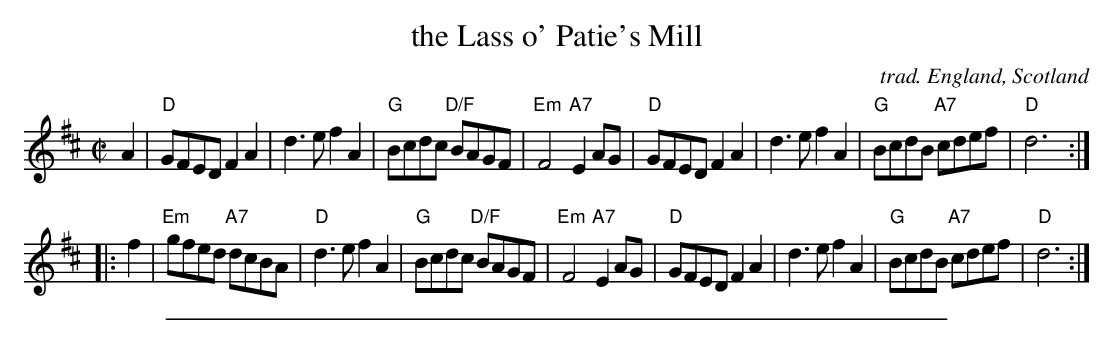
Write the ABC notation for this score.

X:1
T: the Lass o' Patie's Mill
O: trad. England, Scotland
M: C|
L: 1/8
K: D
   A2 | "D"GFED F2A2 | d3e f2A2 | "G"Bcdc "D/F"BAGF | "Em"F4 "A7"E2AG \
      | "D"GFED F2A2 | d3e f2A2 | "G"BcdB "A7"cdef | "D"d6 :|
|: f2 | "Em"gfed "A7"dcBA | "D"d3e f2A2 | "G"Bcdc "D/F"BAGF | "Em"F4 "A7"E2AG \
      | "D"GFED F2A2 | d3e f2A2 | "G"BcdB "A7"cdef | "D"d6 :|
